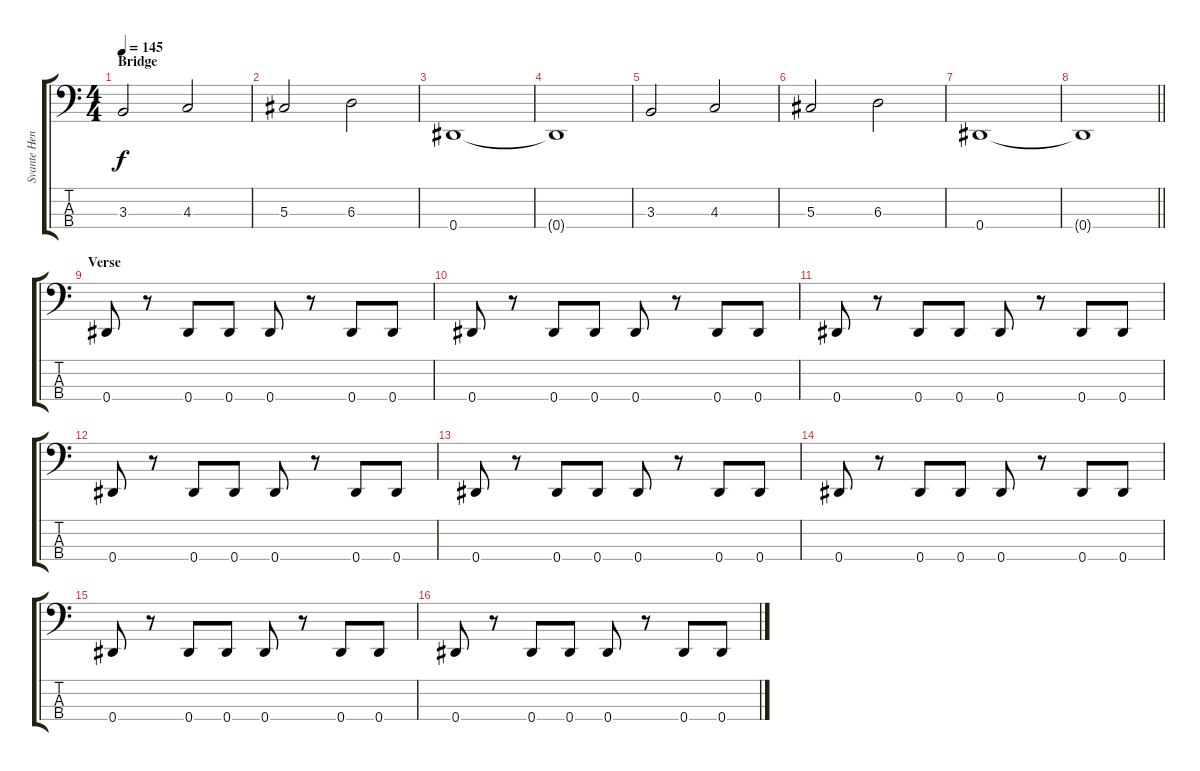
\track ("Svante Henrysson" "Svante Hen") {instrument electricbassfinger}
\staff {score tabs}
\tuning (Gb2 Db2 Ab1 Eb1) {hide}
\ts (4 4)
\section ("" "Bridge")
\tempo 145
\clef f4
\ks c
3.3.2{dy f} 4.3.2 |
5.3.2 6.3.2 |
0.4.1 |
0.4{t}.1 |
3.3.2 4.3.2 |
5.3.2 6.3.2 |
0.4.1 |
\barLineRight lightlight
0.4{t}.1 |
\section ("" "Verse")
0.4.8 r.8 0.4.8 0.4.8 0.4.8 r.8 0.4.8 0.4.8 |
0.4.8 r.8 0.4.8 0.4.8 0.4.8 r.8 0.4.8 0.4.8 |
0.4.8 r.8 0.4.8 0.4.8 0.4.8 r.8 0.4.8 0.4.8 |
0.4.8 r.8 0.4.8 0.4.8 0.4.8 r.8 0.4.8 0.4.8 |
0.4.8 r.8 0.4.8 0.4.8 0.4.8 r.8 0.4.8 0.4.8 |
0.4.8 r.8 0.4.8 0.4.8 0.4.8 r.8 0.4.8 0.4.8 |
0.4.8 r.8 0.4.8 0.4.8 0.4.8 r.8 0.4.8 0.4.8 |
0.4.8 r.8 0.4.8 0.4.8 0.4.8 r.8 0.4.8 0.4.8
